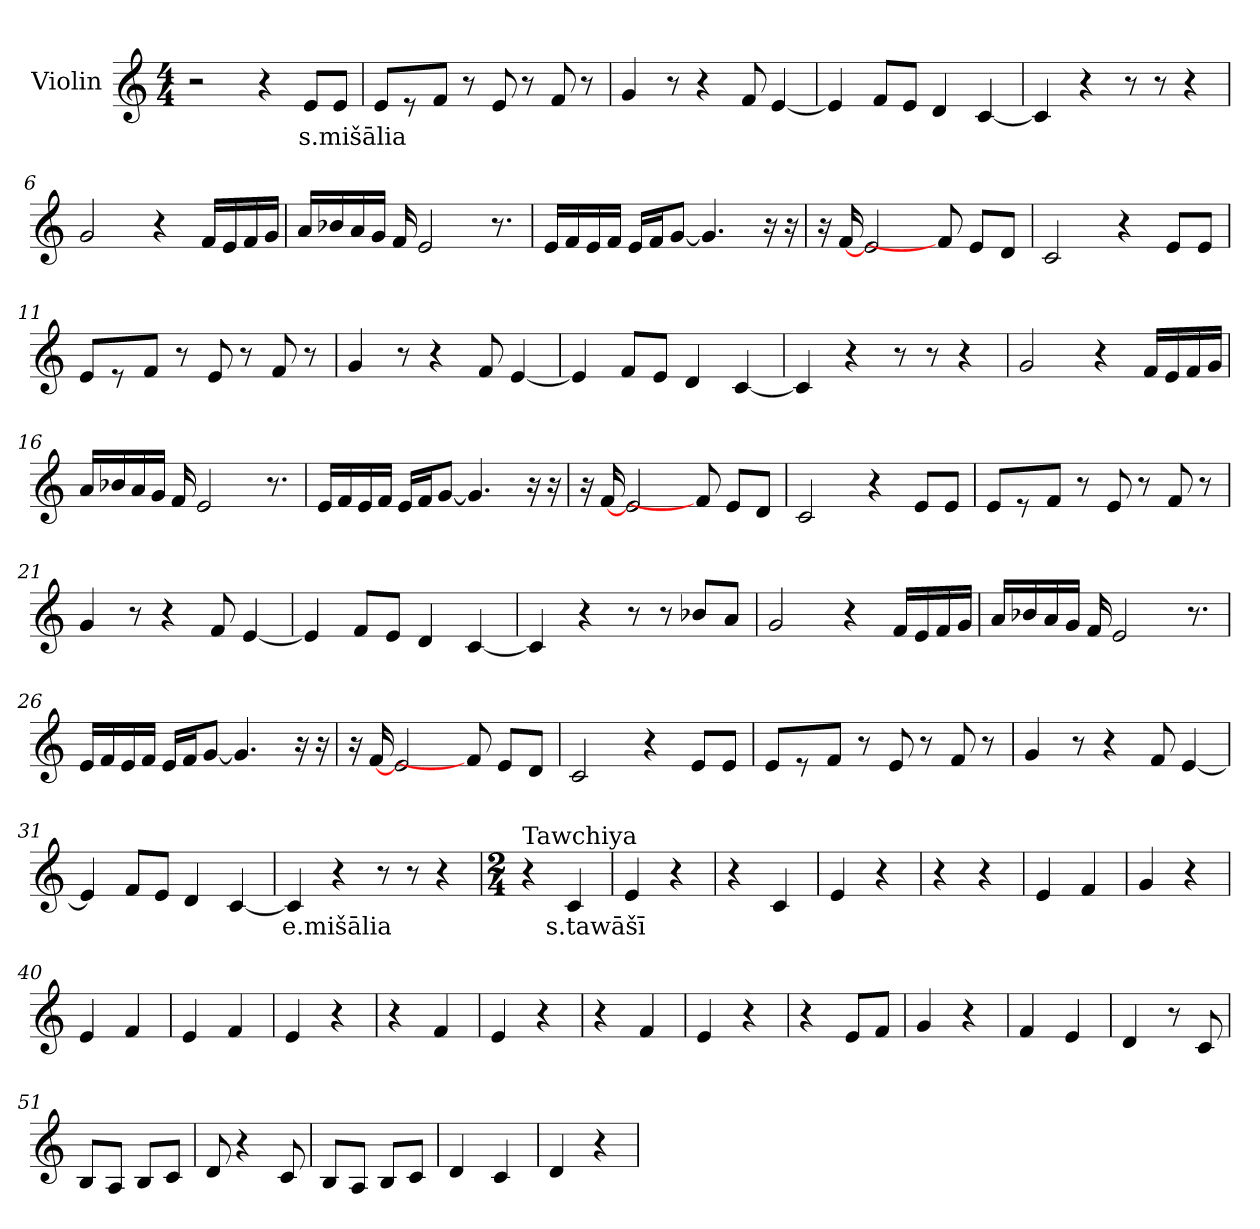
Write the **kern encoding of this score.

**kern	**text
*part1	*part1
*staff1	*staff1
*I"Violin	*
*clefG2	*
*k[]	*
*M4/4	*
*MM85	*
=1	=1
2r	.
4r	.
!	!LO:LY:b
8e/L	s.mišālia
8e/J	.
=2	=2
8e/L	.
8r	.
8f/J	.
8r	.
8e/	.
8r	.
8f/	.
8r	.
=3	=3
4g/	.
8r	.
4r	.
8f/	.
[4e/	.
=4	=4
4e/]	.
8f/L	.
8e/J	.
4d/	.
[4c/	.
!!LO:LB:g=z
=5	=5
4c/]	.
4r	.
8r	.
8r	.
4r	.
=6	=6
2g/	.
4r	.
16f/LL	.
16e/	.
16f/	.
16g/JJ	.
=7	=7
16a/LL	.
16b-X/	.
16a/	.
16g/JJ	.
16f/	.
2e/	.
8.r	.
=8	=8
16e/LL	.
16f/	.
16e/	.
16f/JJ	.
16e/LL	.
16f/J	.
[8g/J	.
4.g/]	.
16r	.
16r	.
!!LO:LB:g=z
=9	=9
16r	.
[16f/	.
2e/	.
8f/]	.
8e/L	.
8d/J	.
=10	=10
2c/	.
4r	.
8e/L	.
8e/J	.
=11	=11
8e/L	.
8r	.
8f/J	.
8r	.
8e/	.
8r	.
8f/	.
8r	.
=12	=12
4g/	.
8r	.
4r	.
8f/	.
[4e/	.
=13	=13
4e/]	.
8f/L	.
8e/J	.
4d/	.
[4c/	.
!!LO:LB:g=z
=14	=14
4c/]	.
4r	.
8r	.
8r	.
4r	.
=15	=15
2g/	.
4r	.
16f/LL	.
16e/	.
16f/	.
16g/JJ	.
=16	=16
16a/LL	.
16b-X/	.
16a/	.
16g/JJ	.
16f/	.
2e/	.
8.r	.
=17	=17
16e/LL	.
16f/	.
16e/	.
16f/JJ	.
16e/LL	.
16f/J	.
[8g/J	.
4.g/]	.
16r	.
16r	.
!!LO:LB:g=z
=18	=18
16r	.
[16f/	.
2e/	.
8f/]	.
8e/L	.
8d/J	.
=19	=19
2c/	.
4r	.
8e/L	.
8e/J	.
=20	=20
8e/L	.
8r	.
8f/J	.
8r	.
8e/	.
8r	.
8f/	.
8r	.
=21	=21
4g/	.
8r	.
4r	.
8f/	.
[4e/	.
=22	=22
4e/]	.
8f/L	.
8e/J	.
4d/	.
[4c/	.
!!LO:LB:g=z
=23	=23
4c/]	.
4r	.
8r	.
8r	.
8b-X/L	.
8a/J	.
=24	=24
2g/	.
4r	.
16f/LL	.
16e/	.
16f/	.
16g/JJ	.
=25	=25
16a/LL	.
16b-X/	.
16a/	.
16g/JJ	.
16f/	.
2e/	.
8.r	.
=26	=26
16e/LL	.
16f/	.
16e/	.
16f/JJ	.
16e/LL	.
16f/J	.
[8g/J	.
4.g/]	.
16r	.
16r	.
!!LO:LB:g=z
=27	=27
16r	.
[16f/	.
2e/	.
8f/]	.
8e/L	.
8d/J	.
=28	=28
2c/	.
4r	.
8e/L	.
8e/J	.
=29	=29
8e/L	.
8r	.
8f/J	.
8r	.
8e/	.
8r	.
8f/	.
8r	.
=30	=30
4g/	.
8r	.
4r	.
8f/	.
[4e/	.
=31	=31
4e/]	.
8f/L	.
8e/J	.
4d/	.
[4c/	.
!!LO:PB:g=z
=32	=32
!	!LO:LY:b
4c/]	e.mišālia
4r	.
8r	.
8r	.
4r	.
=33	=33
*M2/4	*
*MM150	*
!LO:TX:a:t=Tawchiya	!
4r	.
!	!LO:LY:b
4c/	s.tawāšī
=34	=34
4e/	.
4r	.
=35	=35
4r	.
4c/	.
=36	=36
4e/	.
4r	.
=37	=37
4r	.
4r	.
=38	=38
4e/	.
4f/	.
=39	=39
4g/	.
4r	.
=40	=40
4e/	.
4f/	.
!!LO:PB:g=z
=41	=41
4e/	.
4f/	.
=42	=42
4e/	.
4r	.
=43	=43
4r	.
4f/	.
=44	=44
4e/	.
4r	.
=45	=45
4r	.
4f/	.
=46	=46
4e/	.
4r	.
=47	=47
4r	.
8e/L	.
8f/J	.
=48	=48
4g/	.
4r	.
=49	=49
4f/	.
4e/	.
=50	=50
4d/	.
8r	.
8c/	.
!!LO:LB:g=z
=51	=51
8B/L	.
8A/J	.
8B/L	.
8c/J	.
=52	=52
8d/	.
4r	.
8c/	.
=53	=53
8B/L	.
8A/J	.
8B/L	.
8c/J	.
=54	=54
4d/	.
4c/	.
=55	=55
4d/	.
4r	.
=	=
*-	*-
